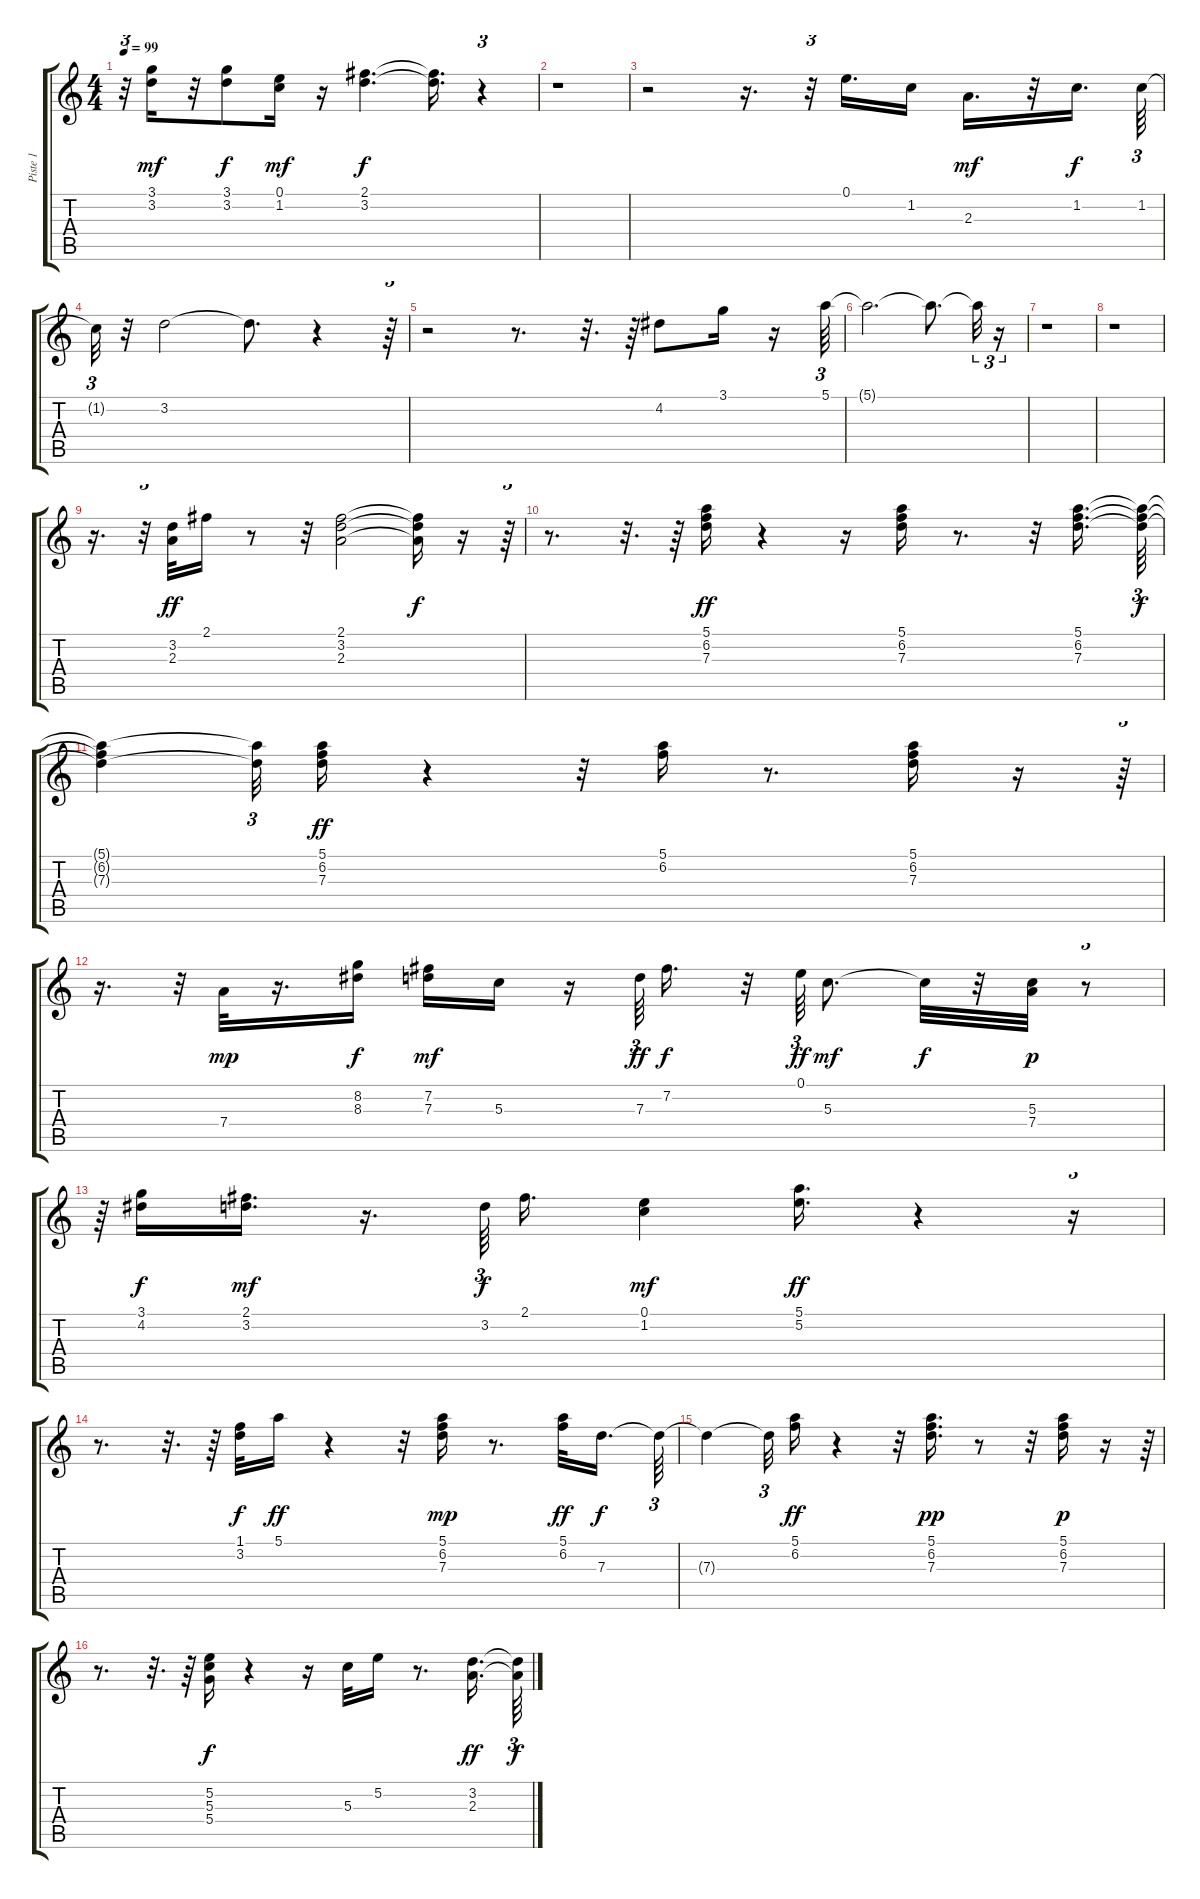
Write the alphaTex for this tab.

\track ("Piste 1" "Piste 1") {instrument overdrivenguitar}
\staff {score tabs}
\tuning (E4 B3 G3 D3 A2 E2) {hide}
\ts (4 4)
\tempo 99
\clef g2
\ks c
r.32{tu (3 2) dy f} (3.1 3.2).16{dy mf} r.32 (3.1 3.2).8{dy f} (0.1 1.2).16{dy mf} r.16 (2.1 3.2).4{d dy f} (2.1{t} 3.2{t}).16{d} r.4{tu (3 2)} |
r.1 |
r.2 r.16{d} r.32{tu (3 2)} 0.1.16{d} 1.2.16 2.3.16{d dy mf} r.32 1.2.16{d dy f} 1.2.64{tu (3 2)} |
1.2{t}.32{tu (3 2)} r.32 3.2.2 3.2{t}.8{d} r.4 r.64{tu (3 2)} |
r.2 r.8{d} r.32{d} r.64 4.2.8 3.1.16 r.16 5.1.64{tu (3 2)} |
5.1{t}.2{d} 5.1{t}.8{d} 5.1{t}.32{tu (3 2)} r.16{tu (3 2)} |
r.1 |
r.1 |
r.16{d} r.32{tu (3 2)} (3.2 2.3).32{dy ff} 2.1.16 r.8 r.32 (2.1 3.2 2.3).2 (2.1{t} 3.2{t} 2.3{t}).16{dy f} r.16 r.64{tu (3 2)} |
r.8{d} r.32{d} r.64 (5.1 6.2 7.3).16{dy ff} r.4 r.16 (5.1 6.2 7.3).16 r.8{d} r.32 (5.1 6.2 7.3).16{d} (5.1{t} 6.2{t} 7.3{t}).64{tu (3 2) dy f} |
(5.1{t} 6.2{t} 7.3{t}).4 (5.1{t} 7.3{t}).32{tu (3 2)} (5.1 6.2 7.3).16{dy ff} r.4 r.32 (5.1 6.2).16 r.8{d} (5.1 6.2 7.3).16 r.16 r.64{tu (3 2)} |
r.16{d} r.32{tu (3 2)} 7.4.32{dy mp} r.16{d} (8.2 8.3).16{dy f} (7.2 7.3).16{dy mf} 5.3.16 r.16 7.3.64{tu (3 2) dy ff} 7.2.16{d dy f} r.32 0.1.64{tu (3 2) dy ff} 5.3.8{d dy mf} 5.3{t}.32{dy f} r.32 (5.3 7.4).32{dy p} r.8{tu (3 2)} |
r.64{tu (3 2)} (3.1 4.2).16{dy f} (2.1 3.2).16{d dy mf} r.16{d} 3.2.64{tu (3 2) dy f} 2.1.16{d} (0.1 1.2).4{dy mf} (5.1 5.2).16{d dy ff} r.4 r.16{tu (3 2)} |
r.8{d} r.32{d} r.64 (1.1 3.2).32{dy f} 5.1.16{dy ff} r.4 r.32 (5.1 6.2 7.3).16{dy mp} r.8{d} (5.1 6.2).32{dy ff} 7.3.16{d dy f} 7.3{t}.64{tu (3 2)} |
7.3{t}.4 7.3{t}.32{tu (3 2)} (5.1 6.2).16{dy ff} r.4 r.32 (5.1 6.2 7.3).16{d dy pp} r.8 r.32 (5.1 6.2 7.3).16{dy p} r.16 r.64{tu (3 2)} |
r.8{d} r.32{d} r.64 (5.2 5.3 5.4).16{dy f} r.4 r.16 5.3.32 5.2.16 r.8{d} (3.2 2.3).16{d dy ff} (3.2{t} 2.3{t}).64{tu (3 2) dy f}
